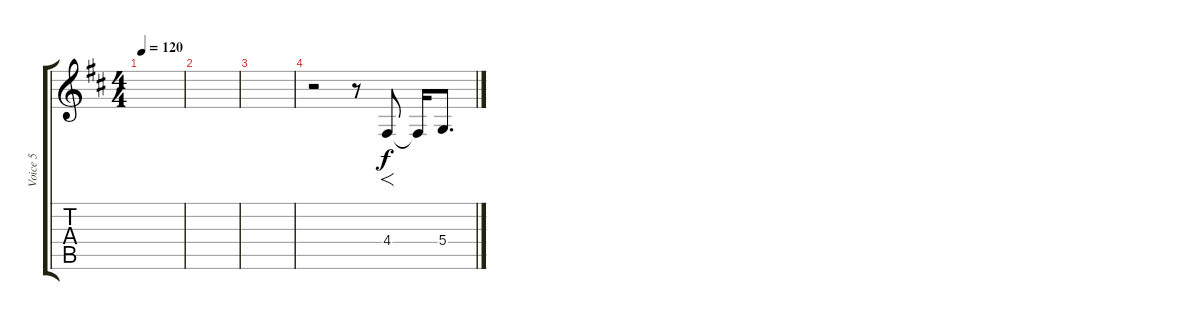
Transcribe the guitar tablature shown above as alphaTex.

\track ("Voice 5" "Voice 5") {instrument lead6voice}
\staff {score tabs}
\tuning (E4 B3 G3 D3 A2 E2) {hide}
\ts (4 4)
\tempo 120
\clef g2
\ks d
|
|
|
r.2 r.8 4.4.8{f} 4.4{t}.16 5.4.8{d}
